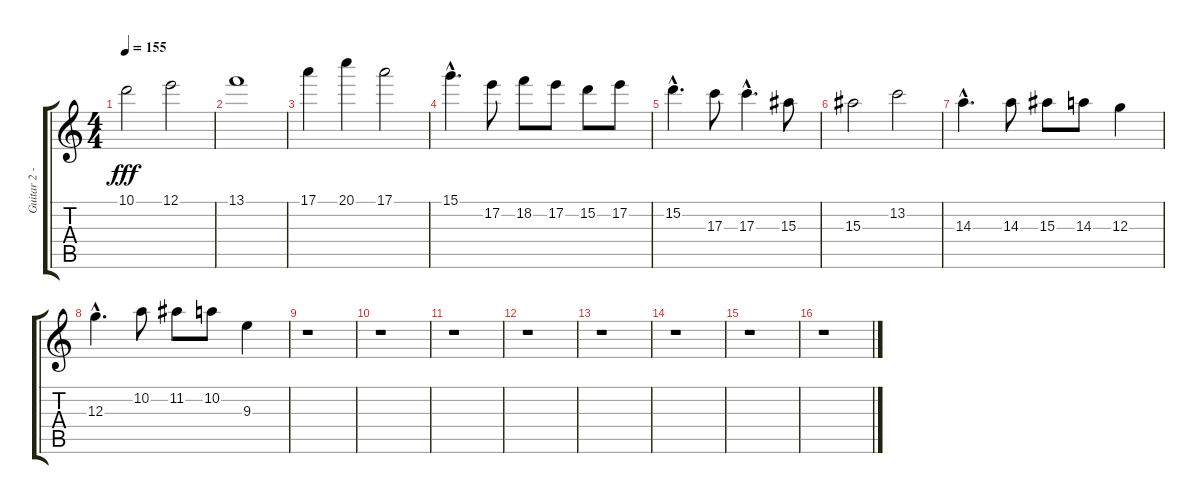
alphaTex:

\track ("Guitar 2 - Brian Baker" "Guitar 2 -") {instrument distortionguitar}
\staff {score tabs}
\tuning (E4 B3 G3 D3 A2 E2) {hide}
\ts (4 4)
\tempo 155
\clef g2
\ks c
10.1.2{dy fff} 12.1.2 |
13.1.1 |
17.1.4 20.1.4 17.1.2 |
15.1{hac}.4{d} 17.2.8 18.2.8 17.2.8 15.2.8 17.2.8 |
15.2{hac}.4{d} 17.3.8 17.3{hac}.4{d} 15.3.8 |
15.3.2 13.2.2 |
14.3{hac}.4{d} 14.3.8 15.3.8 14.3.8 12.3.4 |
12.3{hac}.4{d} 10.2.8 11.2.8 10.2.8 9.3.4 |
r.1 |
r.1 |
r.1 |
r.1 |
r.1 |
r.1 |
r.1 |
r.1
